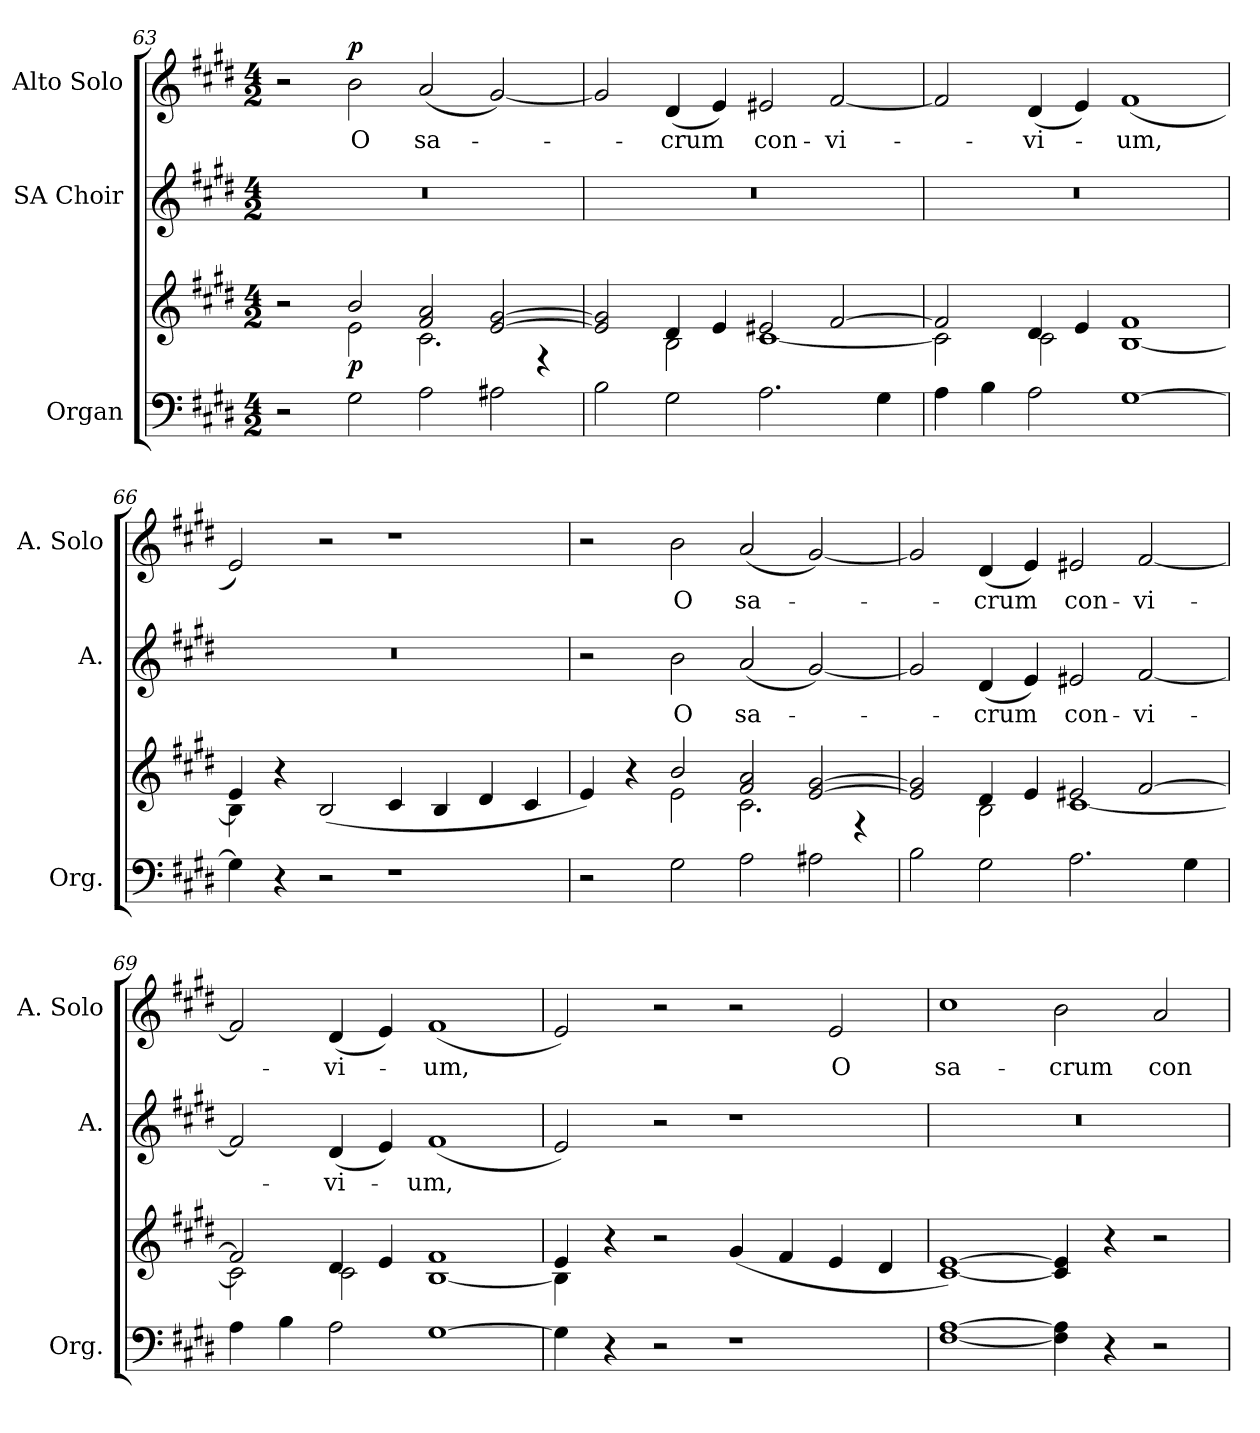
**kern	**kern	**dynam	**kern	**text	**kern	**text	**dynam
*part3	*part3	*part3	*part2	*part2	*part1	*part1	*part1
*staff4	*staff3	*staff3/4	*staff2	*staff2	*staff1	*staff1	*staff1
*I"Organ	*	*	*I"SA Choir	*	*I"Alto Solo	*	*
*I'Org.	*	*	*I'A.	*	*I'A. Solo	*	*
*clefF4	*clefG2	*	*clefG2	*	*clefG2	*	*
*k[f#c#g#d#]	*k[f#c#g#d#]	*	*k[f#c#g#d#]	*	*k[f#c#g#d#]	*	*
*E:	*E:	*	*E:	*	*E:	*	*
*M4/2	*M4/2	*	*M4/2	*	*M4/2	*	*
=63	=63	=63	=63	=63	=63	=63	=63
*	*^	*	*	*	*	*	*
!	!	!	!	!LO:N:vis=1	!	!	!	!
2r	2r	2ryy	.	0r	.	2r	.	.
!	!	!	!	!	!	!	!LO:LY:b:color=#000000	!
2G#i\	2bi/	2ei\	p	.	.	2bi\	O	p
!	!	!	!	!	!	!	!LO:LY:b:color=#000000	!
2Ai\	2f#i/ 2ai	2.c#i\	.	.	.	(2ai/	sa-	.
2A#Xi\	[2ei/ [2g#i	.	.	.	.	[2g#i/)	.	.
.	.	4r	.	.	.	.	.	.
=64	=64	=64	=64	=64	=64	=64	=64	=64
!	!	!	!	!LO:N:vis=1	!	!	!	!
2Bi\	2ei/] 2g#i]	2ryy	.	0r	.	2g#i/]	.	.
!	!	!	!	!	!	!	!LO:LY:b:color=#000000	!
2G#i\	4d#i/	2Bi\	.	.	.	(4d#i/	-crum	.
.	4ei/	.	.	.	.	4ei/)	.	.
!	!	!	!	!	!	!	!LO:LY:b:color=#000000	!
2.Ai\	2e#Xi/	[1c#i	.	.	.	2e#Xi/	con-	.
!	!	!	!	!	!	!	!LO:LY:b:color=#000000	!
.	[2f#i/	.	.	.	.	[2f#i/	-vi-	.
4G#i\	.	.	.	.	.	.	.	.
=65	=65	=65	=65	=65	=65	=65	=65	=65
!	!	!	!	!LO:N:vis=1	!	!	!	!
4Ai\	2f#i/]	2c#i\]	.	0r	.	2f#i/]	.	.
4Bi\	.	.	.	.	.	.	.	.
!	!	!	!	!	!	!	!LO:LY:b:color=#000000	!
2Ai\	4d#i/	2c#i\	.	.	.	(4d#i/	-vi-	.
.	4ei/	.	.	.	.	4ei/)	.	.
!	!	!	!	!	!	!	!LO:LY:b:color=#000000	!
[1G#i	1f#i	[1Bi	.	.	.	(1f#i	-um,	.
!!LO:PB:g=z
=66	=66	=66	=66	=66	=66	=66	=66	=66
!	!	!	!	!LO:N:vis=1	!	!	!	!
4G#i\]	4ei/	4Bi\]	.	0r	.	2ei/)	.	.
4r	4r	1..ryy	.	.	.	.	.	.
2r	(2Bi/	.	.	.	.	2r	.	.
1r	4c#i/	.	.	.	.	1r	.	.
.	4Bi/	.	.	.	.	.	.	.
.	4d#i/	.	.	.	.	.	.	.
.	4c#i/	.	.	.	.	.	.	.
=67	=67	=67	=67	=67	=67	=67	=67	=67
2r	4ei/)	2ryy	.	2r	.	2r	.	.
.	4r	.	.	.	.	.	.	.
!	!	!	!	!	!LO:LY:b:color=#000000	!	!	!
!	!	!	!	!	!	!	!LO:LY:b:color=#000000	!
2G#i\	2bi/	2ei\	.	2bi\	O	2bi\	O	.
!	!	!	!	!	!LO:LY:b:color=#000000	!	!	!
!	!	!	!	!	!	!	!LO:LY:b:color=#000000	!
2Ai\	2f#i/ 2ai	2.c#i\	.	(2ai/	sa-	(2ai/	sa-	.
2A#Xi\	[2ei/ [2g#i	.	.	[2g#i/)	.	[2g#i/)	.	.
.	.	4r	.	.	.	.	.	.
=68	=68	=68	=68	=68	=68	=68	=68	=68
2Bi\	2ei/] 2g#i]	2ryy	.	2g#i/]	.	2g#i/]	.	.
!	!	!	!	!	!LO:LY:b:color=#000000	!	!	!
!	!	!	!	!	!	!	!LO:LY:b:color=#000000	!
2G#i\	4d#i/	2Bi\	.	(4d#i/	-crum	(4d#i/	-crum	.
.	4ei/	.	.	4ei/)	.	4ei/)	.	.
!	!	!	!	!	!LO:LY:b:color=#000000	!	!	!
!	!	!	!	!	!	!	!LO:LY:b:color=#000000	!
2.Ai\	2e#Xi/	[1c#i	.	2e#Xi/	con-	2e#Xi/	con-	.
!	!	!	!	!	!LO:LY:b:color=#000000	!	!	!
!	!	!	!	!	!	!	!LO:LY:b:color=#000000	!
.	[2f#i/	.	.	[2f#i/	-vi-	[2f#i/	-vi-	.
4G#i\	.	.	.	.	.	.	.	.
=69	=69	=69	=69	=69	=69	=69	=69	=69
4Ai\	2f#i/]	2c#i\]	.	2f#i/]	.	2f#i/]	.	.
4Bi\	.	.	.	.	.	.	.	.
!	!	!	!	!	!LO:LY:b:color=#000000	!	!	!
!	!	!	!	!	!	!	!LO:LY:b:color=#000000	!
2Ai\	4d#i/	2c#i\	.	(4d#i/	-vi-	(4d#i/	-vi-	.
.	4ei/	.	.	4ei/)	.	4ei/)	.	.
!	!	!	!	!	!LO:LY:b:color=#000000	!	!	!
!	!	!	!	!	!	!	!LO:LY:b:color=#000000	!
[1G#i	1f#i	[1Bi	.	(1f#i	-um,	(1f#i	-um,	.
=70	=70	=70	=70	=70	=70	=70	=70	=70
4G#i\]	4ei/	4Bi\]	.	2ei/)	.	2ei/)	.	.
4r	4r	1..ryy	.	.	.	.	.	.
2r	2r	.	.	2r	.	2r	.	.
1r	(4g#i/	.	.	1r	.	2r	.	.
.	4f#i/	.	.	.	.	.	.	.
!	!	!	!	!	!	!	!LO:LY:b:color=#000000	!
.	4ei/	.	.	.	.	2ei/	O	.
.	4d#i/	.	.	.	.	.	.	.
*	*v	*v	*	*	*	*	*	*
=71	=71	=71	=71	=71	=71	=71	=71
!	!	!	!LO:N:vis=1	!	!	!	!
!	!	!	!	!	!	!LO:LY:b:color=#000000	!
[1F#i [1Ai	[1c#i [1ei)	.	0r	.	1cc#i	sa-	.
!	!	!	!	!	!	!LO:LY:b:color=#000000	!
4F#i\] 4Ai]	4c#i/] 4ei]	.	.	.	2bi\	-crum	.
4r	4r	.	.	.	.	.	.
!	!	!	!	!	!	!LO:LY:b:color=#000000	!
2r	2r	.	.	.	2ai/	con-	.
=	=	=	=	=	=	=	=
*-	*-	*-	*-	*-	*-	*-	*-
